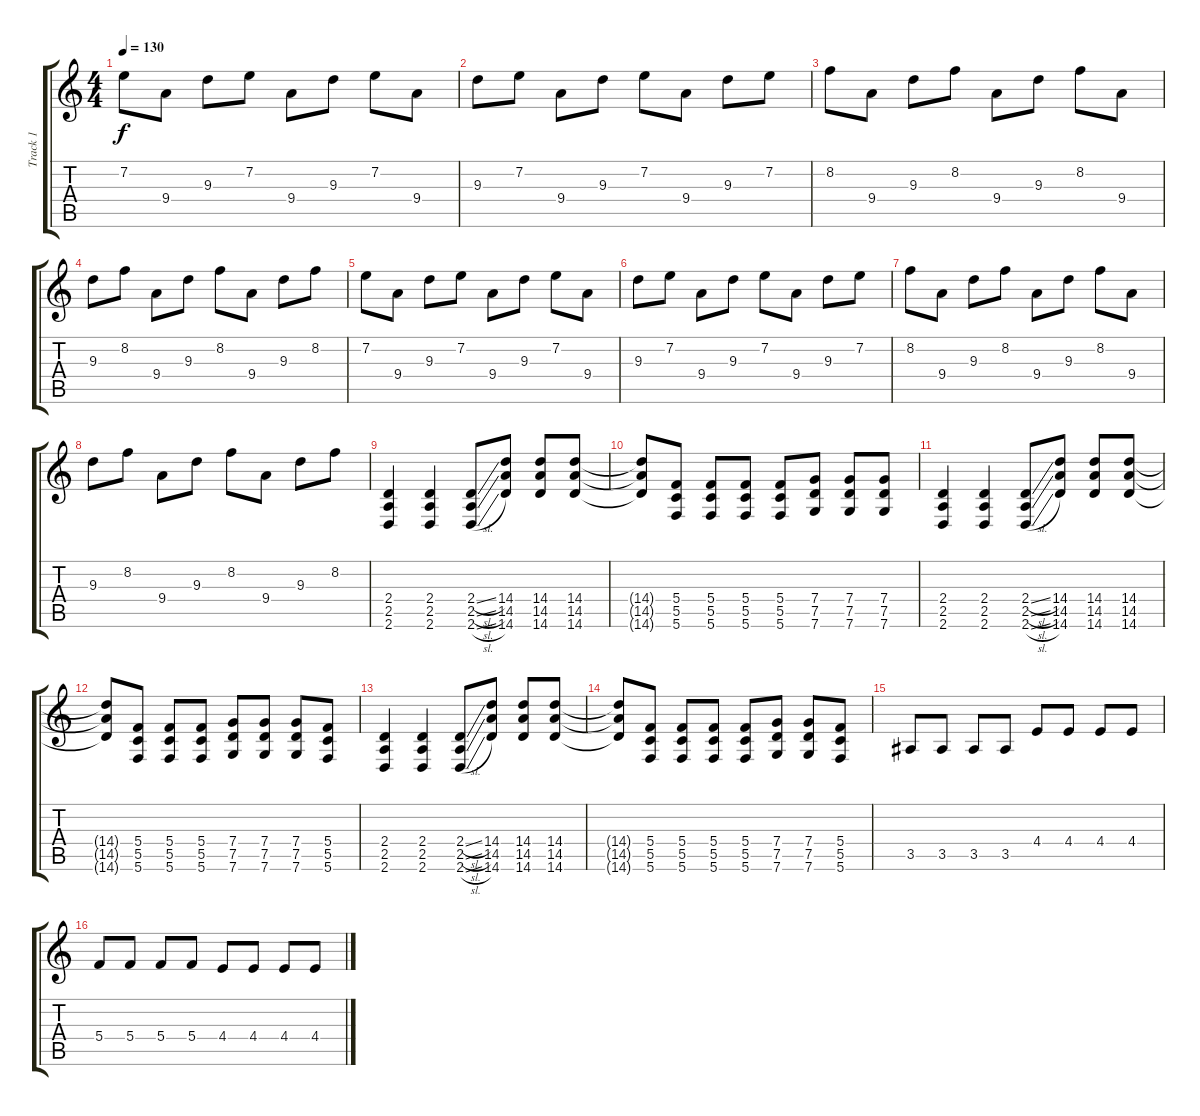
\track ("Track 1" "Track 1") {instrument electricguitarclean}
\staff {score tabs}
\tuning (D4 A3 F3 C3 G2 C2) {hide}
\ts (4 4)
\tempo 130
\clef g2
\ks c
7.2.8{dy f} 9.4.8 9.3.8 7.2.8 9.4.8 9.3.8 7.2.8 9.4.8 |
9.3.8 7.2.8 9.4.8 9.3.8 7.2.8 9.4.8 9.3.8 7.2.8 |
8.2.8 9.4.8 9.3.8 8.2.8 9.4.8 9.3.8 8.2.8 9.4.8 |
9.3.8 8.2.8 9.4.8 9.3.8 8.2.8 9.4.8 9.3.8 8.2.8 |
7.2.8 9.4.8 9.3.8 7.2.8 9.4.8 9.3.8 7.2.8 9.4.8 |
9.3.8 7.2.8 9.4.8 9.3.8 7.2.8 9.4.8 9.3.8 7.2.8 |
8.2.8 9.4.8 9.3.8 8.2.8 9.4.8 9.3.8 8.2.8 9.4.8 |
9.3.8 8.2.8 9.4.8 9.3.8 8.2.8 9.4.8 9.3.8 8.2.8 |
(2.4 2.5 2.6).4{volume 16 instrument distortionguitar} (2.4 2.5 2.6).4 (2.4{sl} 2.5{sl} 2.6{sl}).8 (14.4 14.5 14.6).8 (14.4 14.5 14.6).8 (14.4 14.5 14.6).8 |
(14.4{t} 14.5{t} 14.6{t}).8 (5.4 5.5 5.6).8 (5.4 5.5 5.6).8 (5.4 5.5 5.6).8 (5.4 5.5 5.6).8 (7.4 7.5 7.6).8 (7.4 7.5 7.6).8 (7.4 7.5 7.6).8 |
(2.4 2.5 2.6).4{instrument distortionguitar} (2.4 2.5 2.6).4 (2.4{sl} 2.5{sl} 2.6{sl}).8 (14.4 14.5 14.6).8 (14.4 14.5 14.6).8 (14.4 14.5 14.6).8 |
(14.4{t} 14.5{t} 14.6{t}).8 (5.4 5.5 5.6).8 (5.4 5.5 5.6).8 (5.4 5.5 5.6).8 (7.4 7.5 7.6).8 (7.4 7.5 7.6).8 (7.4 7.5 7.6).8 (5.4 5.5 5.6).8 |
(2.4 2.5 2.6).4{instrument distortionguitar} (2.4 2.5 2.6).4 (2.4{sl} 2.5{sl} 2.6{sl}).8 (14.4 14.5 14.6).8 (14.4 14.5 14.6).8 (14.4 14.5 14.6).8 |
(14.4{t} 14.5{t} 14.6{t}).8 (5.4 5.5 5.6).8 (5.4 5.5 5.6).8 (5.4 5.5 5.6).8 (5.4 5.5 5.6).8 (7.4 7.5 7.6).8 (7.4 7.5 7.6).8 (5.4 5.5 5.6).8 |
3.5.8 3.5.8 3.5.8 3.5.8 4.4.8 4.4.8 4.4.8 4.4.8 |
5.4.8 5.4.8 5.4.8 5.4.8 4.4.8 4.4.8 4.4.8 4.4.8
